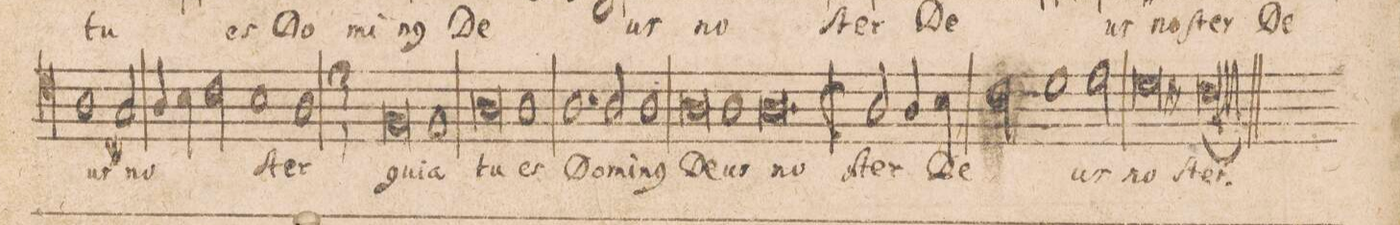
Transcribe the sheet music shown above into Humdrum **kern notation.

**kern	**text	**text
*I"[Tenore] 1mus.	*	*
*clefC4	*	*
*k[]	*	*
*met(C|)	*	*
*M2/1	*	*
1A\	-us	.
2G#X/	no-	.
=40-	=40-	=40-
4A/	.	.
4B\	.	.
2c\	.	.
1B\	.	.
=41-	=41-	=41-
1A\	-ſter	.
=42-	=42-	=42-
*M3/1	*	*
0F/	qui-	.
1F/	-a	.
=43-	=43-	=43-
0A\	tu	.
1A\	es	.
=44-	=44-	=44-
1.A\	Do-	.
2A/	-mi-	.
1A\	-n(us)	.
=45-	=45-	=45-
0A\	De-	.
1A\	-us	.
=46-	=46-	=46-
0.A\	no-	.
=47-	=47-	=47-
*M2/1	*	*
*met(C|)	*	*
2A/	-ſter	.
4A/	De-	.
4B\	.	.
2c\	.	.
1d\	.	.
=48-	=48-	=48-
2e\	-us	.
0d\	no-	.
=49-	=49-	=49-
00c#X\;<	-ſter.	.
==	==	==
*-	*-	*-
